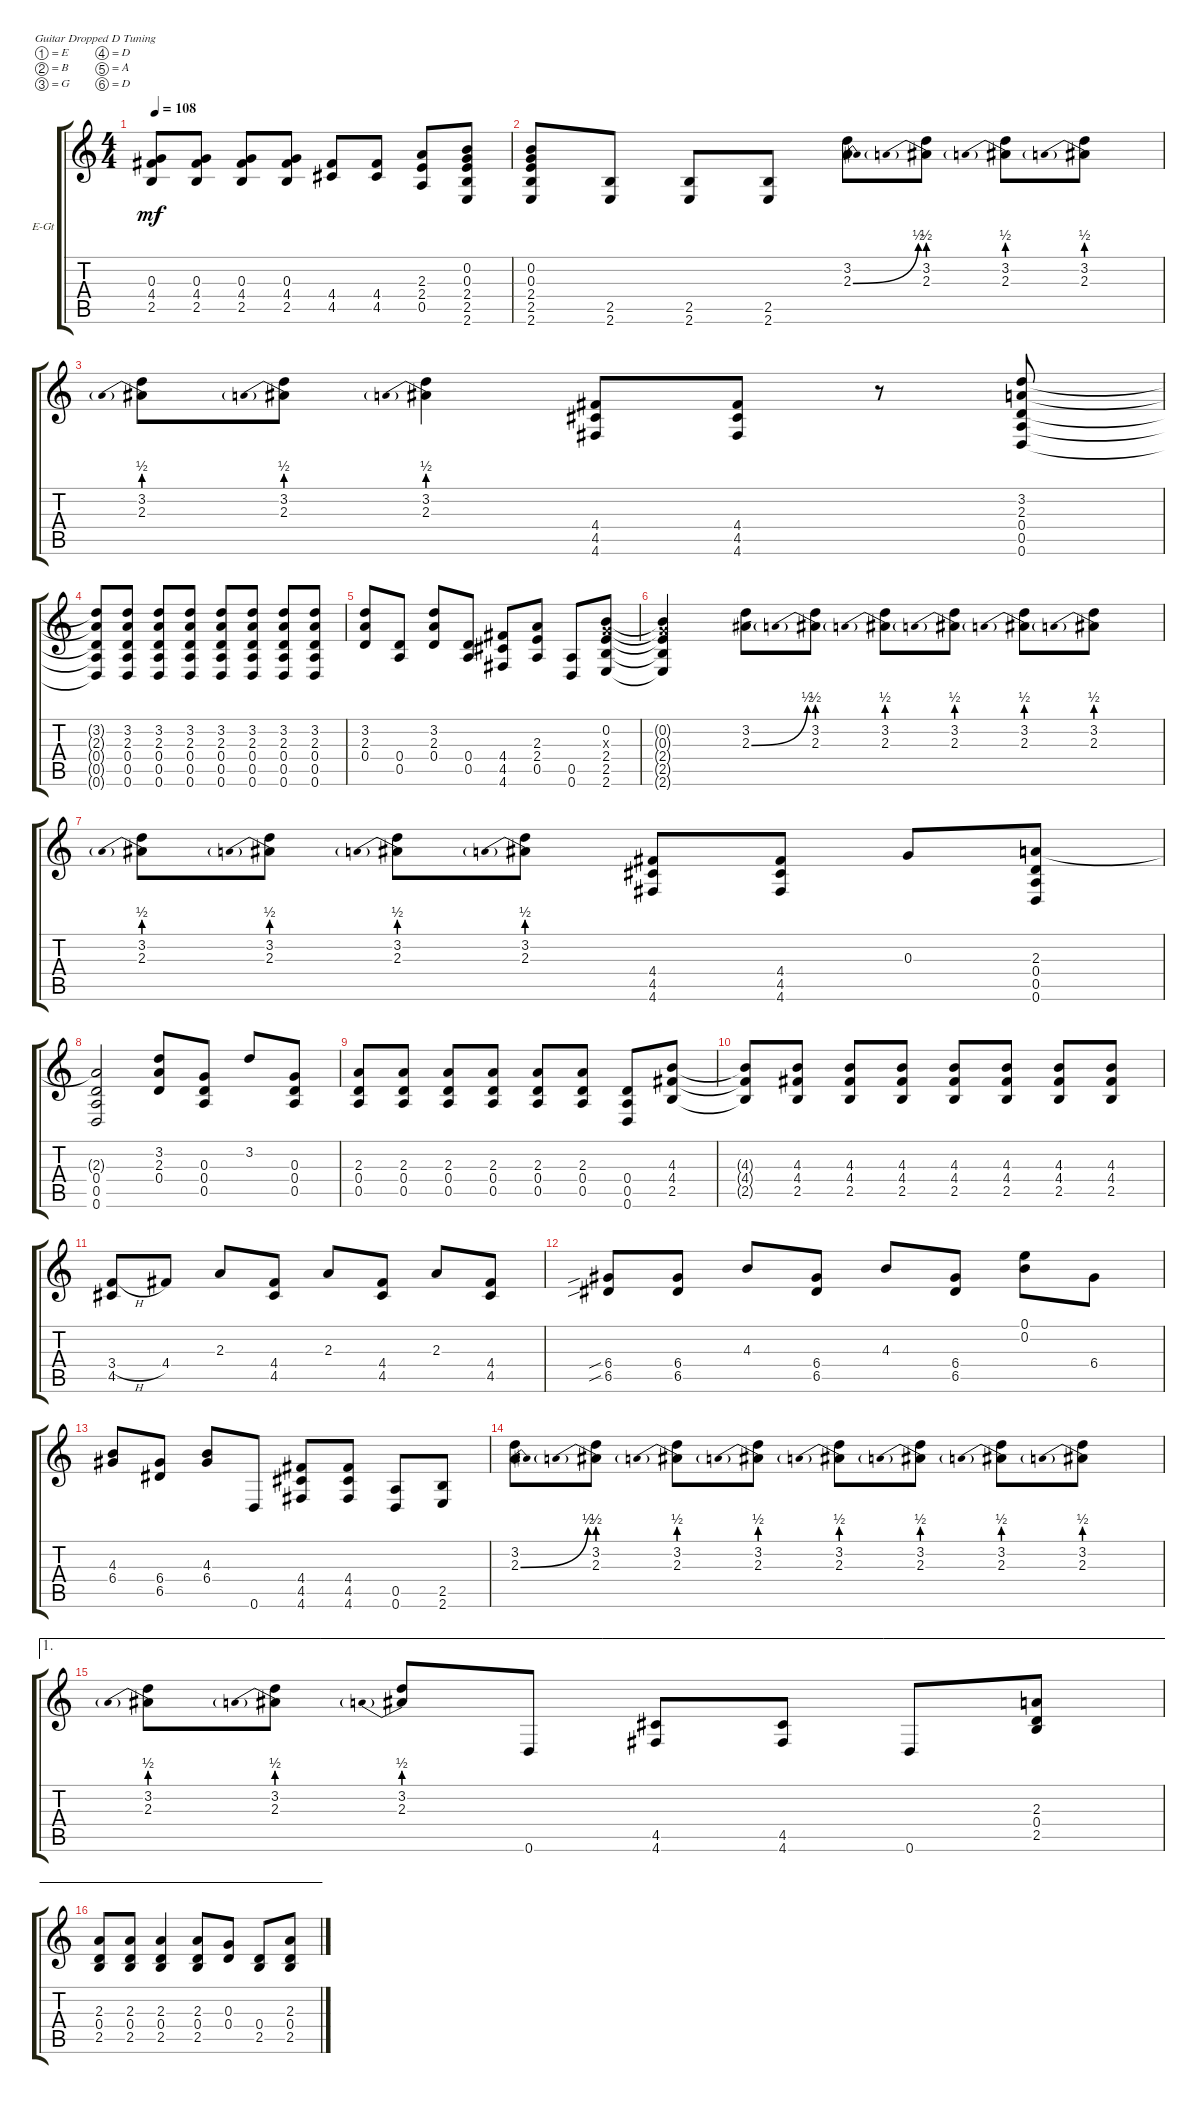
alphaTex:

\defaultSystemsLayout 4
\bracketExtendMode groupsimilarinstruments
\firstSystemTrackNameOrientation horizontal
\otherSystemsTrackNameOrientation horizontal
\track ("Gtr. 2 (dist.)" "E-Gt") {instrument distortionguitar}
\staff {score tabs}
\tuning (E4 B3 G3 D3 A2 D2)
\ts (4 4)
\tempo 108
\clef g2
\scale
0.333333
\ks c
(0.3 4.4 2.5).8{dy mf} (0.3 4.4 2.5).8 (0.3 4.4 2.5).8 (0.3 4.4 2.5).8 (4.5 4.4).8 (4.4 4.5).8 (0.5 2.4 2.3).8 (2.6 2.5 2.4 0.3 0.2).8 |
\scale
0.333333 (2.6 2.5 2.4 0.3 0.2).8 (2.6 2.5).8 (2.5 2.6).8 (2.6 2.5).8 (2.3{be (bend 0 0 15 2)} 3.2).8 (2.3{be (prebend 0 2 60 2)} 3.2).8 (2.3{be (prebend 0 2 60 2)} 3.2).8 (2.3{be (prebend 0 2 60 2)} 3.2).8 |
\scale
0.333333 (2.3{be (prebend 0 2 60 2)} 3.2).8 (2.3{be (prebend 0 2 60 2)} 3.2).8 (2.3{be (prebend 0 2 60 2)} 3.2).4 (4.6 4.5 4.4).8 (4.6 4.5 4.4).8 r.8 (3.2 2.3 0.4 0.5 0.6).8 |
\scale
0.333333 (3.2{t} 2.3{t} 0.4{t} 0.5{t} 0.6{t}).8 (3.2 2.3 0.4 0.5 0.6).8 (3.2 2.3 0.4 0.5 0.6).8 (3.2 2.3 0.4 0.5 0.6).8 (3.2 2.3 0.4 0.5 0.6).8 (3.2 2.3 0.4 0.5 0.6).8 (3.2 2.3 0.4 0.5 0.6).8 (3.2 2.3 0.4 0.5 0.6).8 |
\scale
0.333333 (3.2 2.3 0.4).8 (0.4 0.5).8 (3.2 2.3 0.4).8 (0.4 0.5).8 (4.6 4.5 4.4).8 (0.5 2.4 2.3).8 (0.5 0.6).8 (2.6 2.5 2.4 0.3{x} 0.2).8 |
\scale
0.333333 (2.6{t} 2.5{t} 2.4{t} 0.3{x t} 0.2{t}).4 (2.3{be (bend 0 0 15 2)} 3.2).8 (2.3{be (prebend 0 2 60 2)} 3.2).8 (2.3{be (prebend 0 2 60 2)} 3.2).8 (2.3{be (prebend 0 2 60 2)} 3.2).8 (2.3{be (prebend 0 2 60 2)} 3.2).8 (2.3{be (prebend 0 2 60 2)} 3.2).8 |
\scale
0.333333 (2.3{be (prebend 0 2 60 2)} 3.2).8 (2.3{be (prebend 0 2 60 2)} 3.2).8 (2.3{be (prebend 0 2 60 2)} 3.2).8 (2.3{be (prebend 0 2 60 2)} 3.2).8 (4.6 4.5 4.4).8 (4.6 4.5 4.4).8 0.3.8 (2.3 0.4 0.5 0.6).8 |
\scale
0.333333 (2.3{t} 0.4 0.5 0.6).2 (0.4 2.3 3.2).8 (0.3 0.4 0.5).8 3.2.8 (0.3 0.4 0.5).8 |
\scale
0.333333 (0.5 0.4 2.3).8 (0.5 0.4 2.3).8 (0.5 0.4 2.3).8 (0.5 0.4 2.3).8 (0.5 0.4 2.3).8 (0.5 0.4 2.3).8 (0.4 0.5 0.6).8 (2.5 4.4 4.3).8 |
\scale
0.333333 (2.5{t} 4.4{t} 4.3{t}).8 (2.5 4.4 4.3).8 (2.5 4.4 4.3).8 (2.5 4.4 4.3).8 (2.5 4.4 4.3).8 (2.5 4.4 4.3).8 (2.5 4.4 4.3).8 (2.5 4.4 4.3).8 |
\scale
0.333333 (4.5 3.4{h}).8 4.4.8 2.3.8 (4.4 4.5).8 2.3.8 (4.4 4.5).8 2.3.8 (4.4 4.5).8 |
\scale
0.333333 (6.4{sib} 6.5{sib}).8 (6.4 6.5).8 4.3.8 (6.4 6.5).8 4.3.8 (6.4 6.5).8 (0.1 0.2).8 6.4.8 |
\scale
0.333333 (6.4 4.3).8 (6.4 6.5).8 (4.3 6.4).8 0.6.8 (4.4 4.5 4.6).8 (4.4 4.5 4.6).8 (0.6 0.5).8 (2.6 2.5).8 |
\scale
0.333333 (2.3{be (bend 0 0 15 2)} 3.2).8 (2.3{be (prebend 0 2 60 2)} 3.2).8 (2.3{be (prebend 0 2 60 2)} 3.2).8 (2.3{be (prebend 0 2 60 2)} 3.2).8 (2.3{be (prebend 0 2 60 2)} 3.2).8 (2.3{be (prebend 0 2 60 2)} 3.2).8 (2.3{be (prebend 0 2 60 2)} 3.2).8 (2.3{be (prebend 0 2 60 2)} 3.2).8 |
\ae 1
\scale
0.333333 (2.3{be (prebend 0 2 60 2)} 3.2).8 (2.3{be (prebend 0 2 60 2)} 3.2).8 (2.3{be (prebend 0 2 60 2)} 3.2).8 0.6.8 (4.5 4.6).8 (4.5 4.6).8 0.6.8 (2.5 0.4 2.3).8 |
\ae 1
\scale
0.333333 (2.3 0.4 2.5).8 (2.5 2.3 0.4).8 (2.5 0.4 2.3).4 (2.3 0.4 2.5).8 (0.4 0.3).8 (2.5 0.4).8 (2.3 0.4 2.5).8
